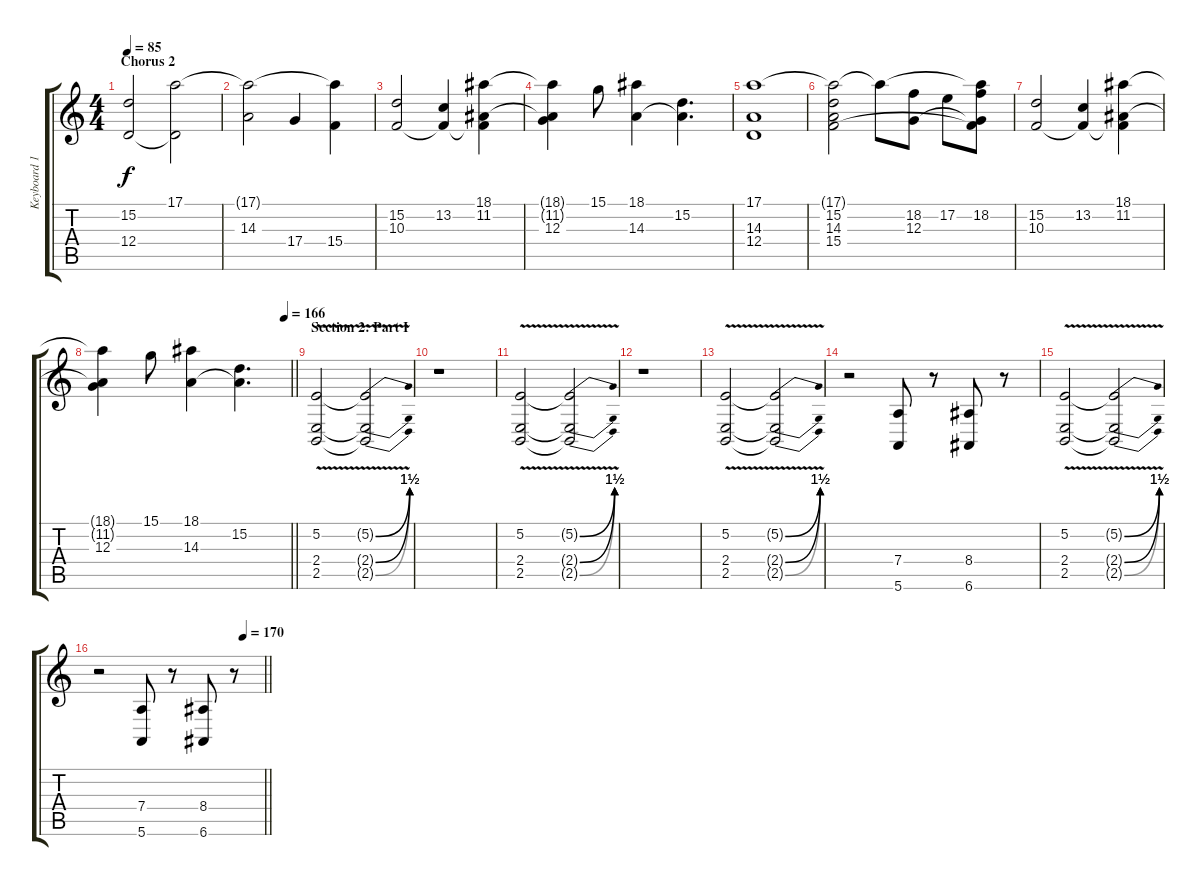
\track ("Keyboard 1" "Keyboard 1") {instrument stringensemble1}
\staff {score tabs}
\tuning (E4 B3 G3 D3 A2 E2) {hide}
\ts (4 4)
\section ("" "Chorus 2")
\tempo 85
\clef g2
\ks c
(15.2 12.4).2{dy f} (17.1 12.4{t}).2 |
(17.1{t} 14.3).2 17.4.4 (17.1{t} 15.4).4 |
(15.2 10.3).2 (13.2 10.3{t}).4 (18.1 11.2 10.3{t}).4 |
(18.1{t} 11.2{t} 12.3).4 15.1.8 (18.1 14.3).4 (15.2 14.3{t}).4{d} |
(17.1 14.3 12.4).1 |
(17.1{t} 15.2 14.3 15.4).2 17.1{t}.8 (18.2 12.3).8 17.2.8 (17.1{t} 18.2 12.3{t} 15.4{t}).8 |
(15.2 10.3).2 (13.2 10.3{t}).4 (18.1 11.2 10.3{t}).4 |
\tempo (166 0.96875)
\barLineRight lightlight
(18.1{t} 11.2{t} 12.3).4 15.1.8 (18.1 14.3).4 (15.2 14.3{t}).4{d} |
\section ("" "Section 2: Part I")
(5.2{v} 2.4{v} 2.5{v}).2{volume 16 balance 12} (5.2{be (bend 0 0 60 6) v t} 2.4{be (bend 0 0 60 6) v t} 2.5{be (bend 0 0 60 6) v t}).2 |
r.1 |
(5.2{v} 2.4{v} 2.5{v}).2{balance 4} (5.2{be (bend 0 0 60 6) v t} 2.4{be (bend 0 0 60 6) v t} 2.5{be (bend 0 0 60 6) v t}).2 |
r.1 |
(5.2{v} 2.4{v} 2.5{v}).2{balance 8} (5.2{be (bend 0 0 60 6) v t} 2.4{be (bend 0 0 60 6) v t} 2.5{be (bend 0 0 60 6) v t}).2 |
r.2 (7.4 5.6).8 r.8 (8.4 6.6).8 r.8 |
(5.2{v} 2.4{v} 2.5{v}).2 (5.2{be (bend 0 0 60 6) v t} 2.4{be (bend 0 0 60 6) v t} 2.5{be (bend 0 0 60 6) v t}).2 |
\tempo (170 0.875)
\barLineRight lightlight
r.2 (7.4 5.6).8 r.8 (8.4 6.6).8 r.8
